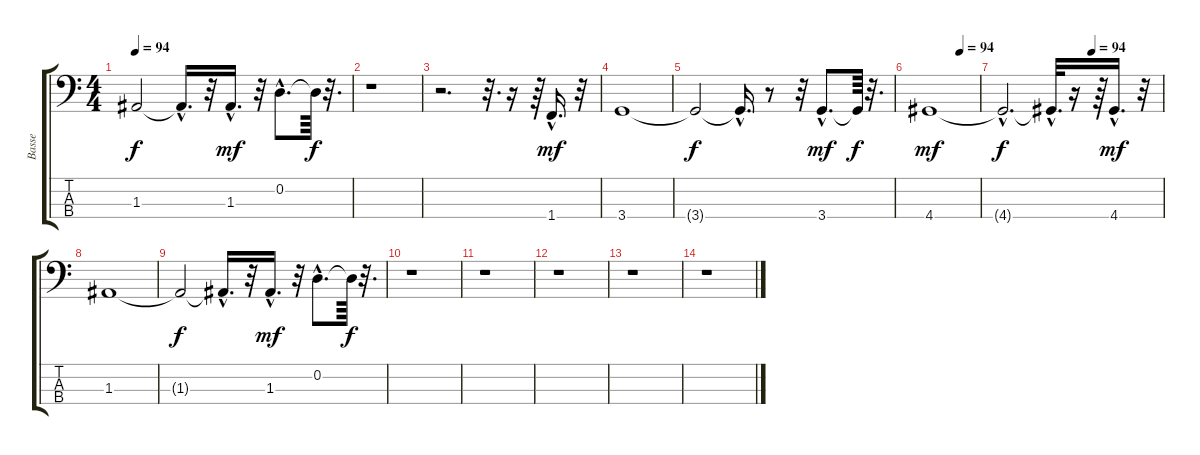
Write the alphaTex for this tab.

\track ("Basse" "Basse") {instrument acousticbass}
\staff {score tabs}
\tuning (G2 D2 A1 E1) {hide}
\ts (4 4)
\tempo 94
\clef f4
\ks c
1.3{t}.2{dy f} 1.3{hac t}.16{d} r.32 1.3{hac}.16{d dy mf} r.32 0.2{hac}.8{d} 0.2{t}.64{dy f} r.32{d} |
r.1 |
r.2{d} r.32{d} r.16 r.64 1.4{hac}.16{d dy mf} r.32 |
3.4.1 |
3.4{t}.2{dy f} 3.4{hac t}.16{d} r.8 r.32 3.4{hac}.8{d dy mf} 3.4{t}.64{dy f} r.32{d} |
\tempo (94 0.625)
4.4.1{dy mf} |
\tempo (94 0.5625)
4.4{hac t}.2{d dy f} 4.4{hac t}.32{d} r.16 r.64 4.4{hac}.16{d dy mf} r.32 |
1.3.1 |
1.3{t}.2{dy f} 1.3{hac t}.16{d} r.32 1.3{hac}.16{d dy mf} r.32 0.2{hac}.8{d} 0.2{t}.64{dy f} r.32{d} |
r.1 |
r.1 |
r.1 |
r.1 |
r.1
